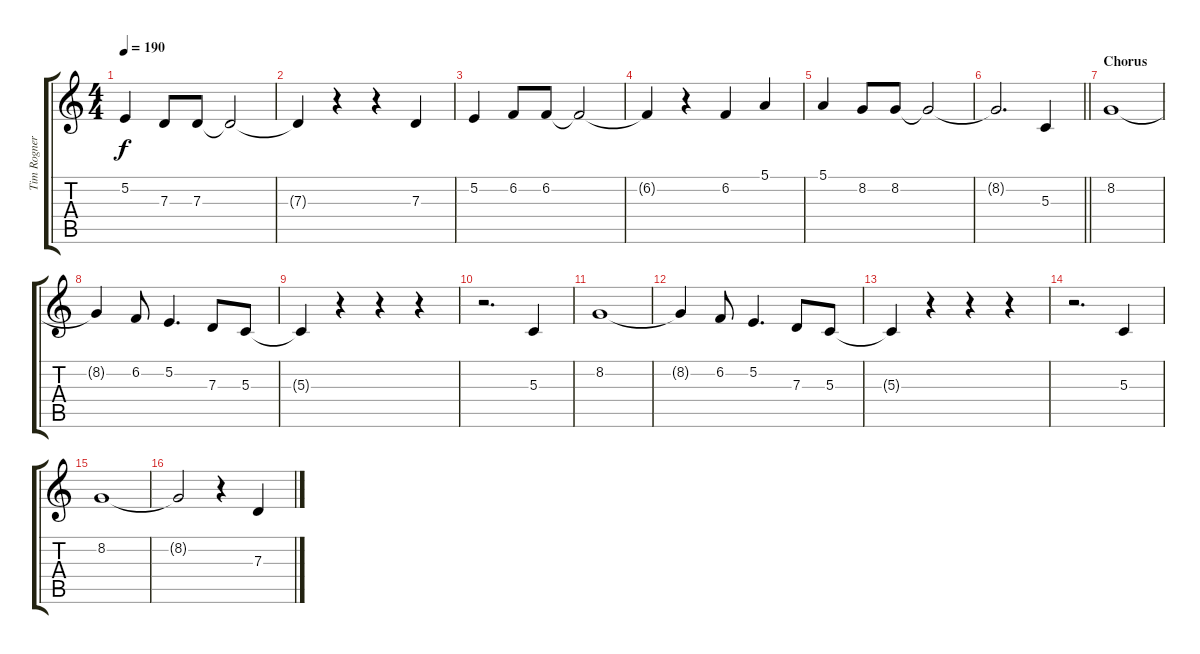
\track ("Tim Rogner - Vocals" "Tim Rogner") {instrument altosax}
\staff {score tabs}
\tuning (E4 B3 G3 D3 A2 E2) {hide}
\ts (4 4)
\tempo 190
\clef g2
\ks c
5.2.4{dy f} 7.3.8 7.3.8 7.3{t}.2 |
7.3{t}.4 r.4 r.4 7.3.4 |
5.2.4 6.2.8 6.2.8 6.2{t}.2 |
6.2{t}.4 r.4 6.2.4 5.1.4 |
5.1.4 8.2.8 8.2.8 8.2{t}.2 |
\barLineRight lightlight
8.2{t}.2{d} 5.3.4 |
\section ("" "Chorus")
8.2.1 |
8.2{t}.4 6.2.8 5.2.4{d} 7.3.8 5.3.8 |
5.3{t}.4 r.4 r.4 r.4 |
r.2{d} 5.3.4 |
8.2.1 |
8.2{t}.4 6.2.8 5.2.4{d} 7.3.8 5.3.8 |
5.3{t}.4 r.4 r.4 r.4 |
r.2{d} 5.3.4 |
8.2.1 |
8.2{t}.2 r.4 7.3.4
